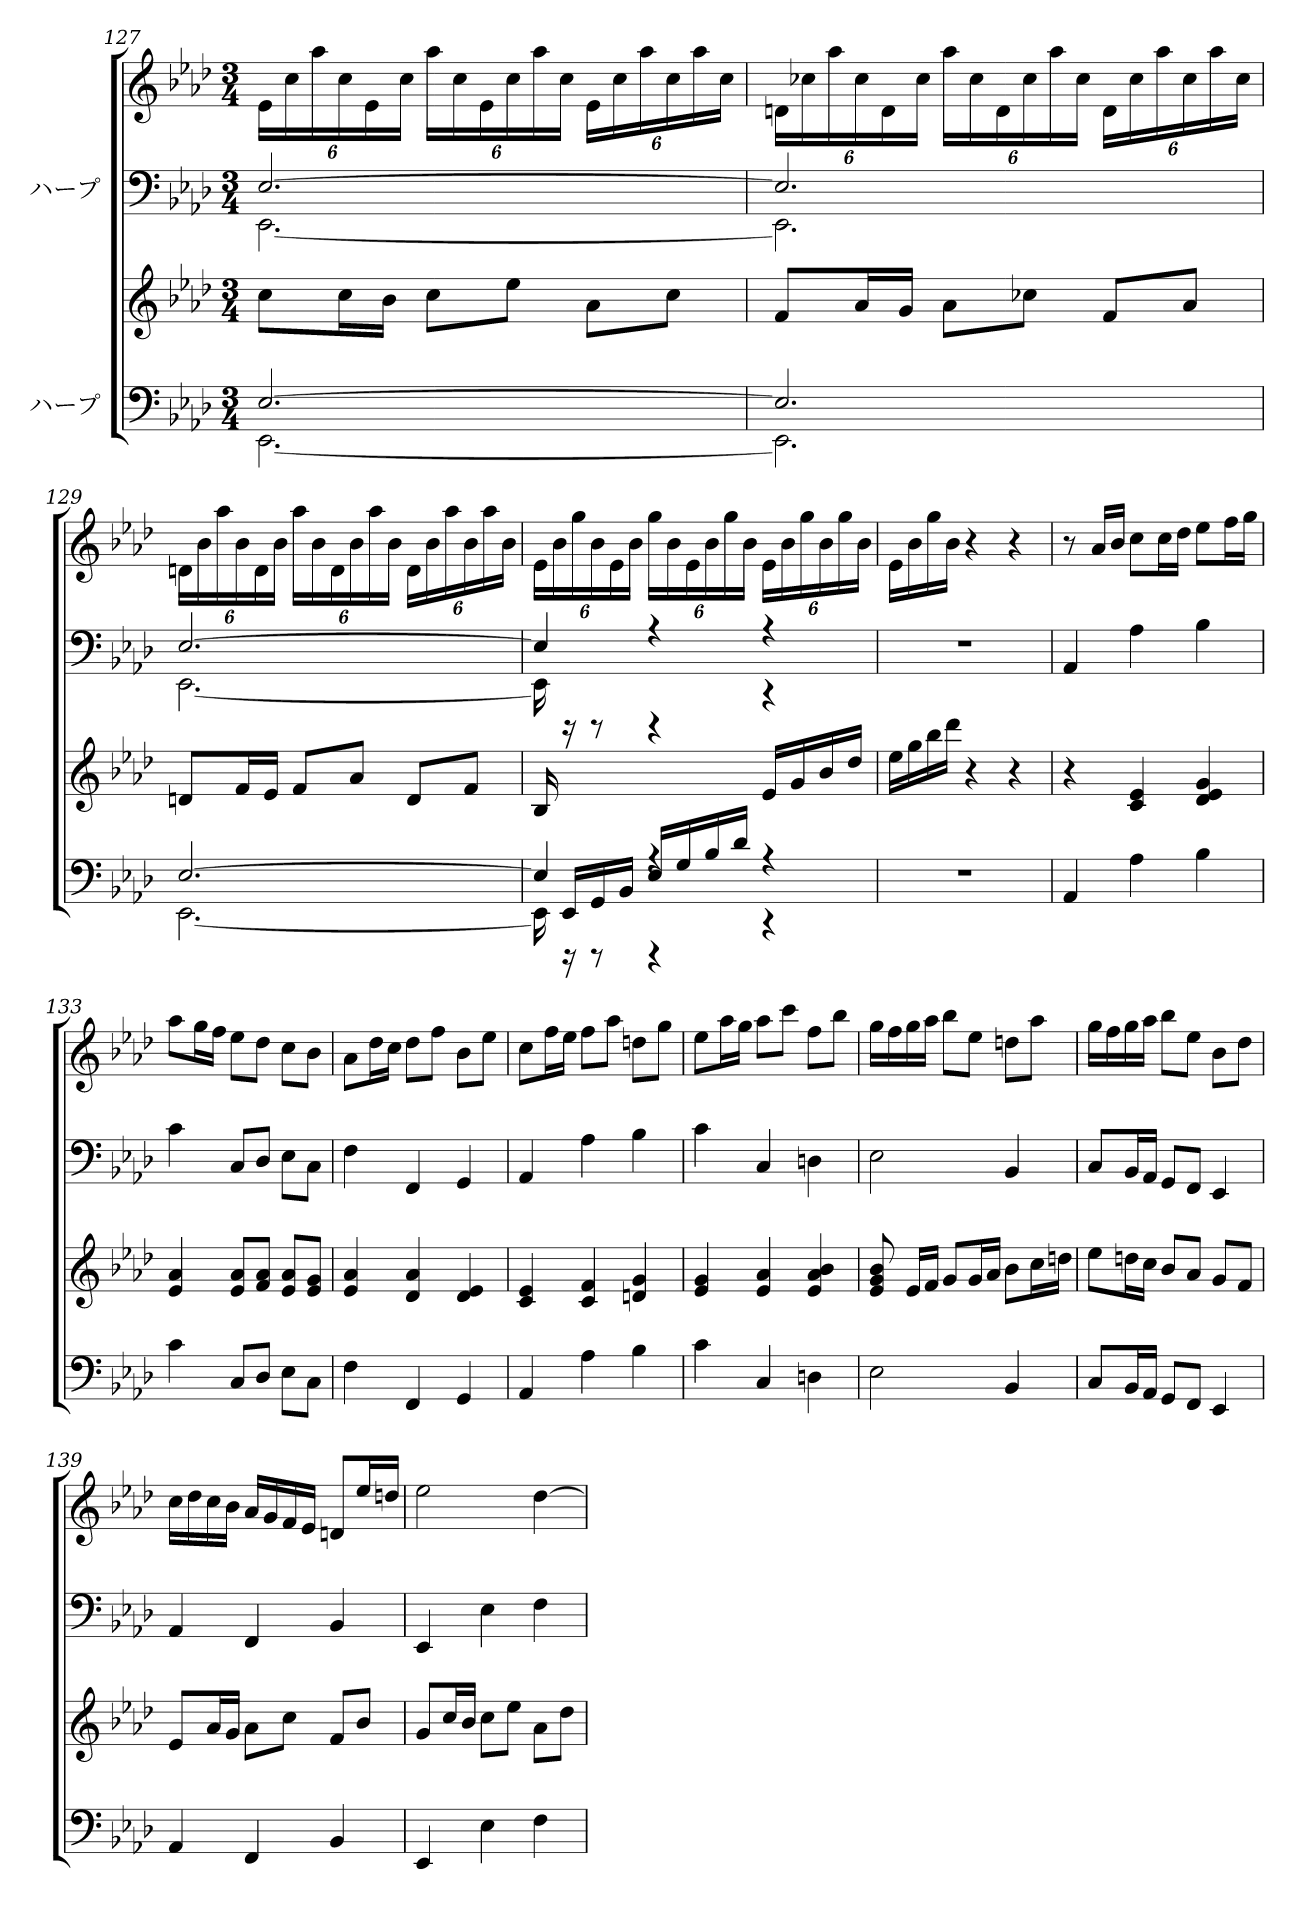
**kern	**kern	**kern	**kern
*part2	*part2	*part1	*part1
*staff4	*staff3	*staff2	*staff1
*I"ハープ	*	*I"ハープ	*
!!LO:LB:g=z
*clefF4	*clefG2	*clefF4	*clefG2
*k[b-e-a-d-]	*k[b-e-a-d-]	*k[b-e-a-d-]	*k[b-e-a-d-]
*M3/4	*M3/4	*M3/4	*M3/4
=127	=127	=127	=127
*^	*	*^	*
*	*	*	*	*	*Xbrackettup
[2.E-/	[2.EE-\	8cc\L	[2.E-/	[2.EE-\	24e-\LL
.	.	.	.	.	24cc\
.	.	.	.	.	24aa-\
.	.	16cc\L	.	.	24cc\
.	.	.	.	.	24e-\
.	.	16b-\JJ	.	.	.
.	.	.	.	.	24cc\JJ
.	.	8cc\L	.	.	24aa-\LL
.	.	.	.	.	24cc\
.	.	.	.	.	24e-\
.	.	8ee-\J	.	.	24cc\
.	.	.	.	.	24aa-\
.	.	.	.	.	24cc\JJ
.	.	8a-\L	.	.	24e-\LL
.	.	.	.	.	24cc\
.	.	.	.	.	24aa-\
.	.	8cc\J	.	.	24cc\
.	.	.	.	.	24aa-\
.	.	.	.	.	24cc\JJ
=128	=128	=128	=128	=128	=128
2.E-/]	2.EE-\]	8f/L	2.E-/]	2.EE-\]	24dn\LL
.	.	.	.	.	24cc-X\
.	.	.	.	.	24aa-\
.	.	16a-/L	.	.	24cc-\
.	.	.	.	.	24d\
.	.	16g/JJ	.	.	.
.	.	.	.	.	24cc-\JJ
.	.	8a-\L	.	.	24aa-\LL
.	.	.	.	.	24cc-\
.	.	.	.	.	24d\
.	.	8cc-X\J	.	.	24cc-\
.	.	.	.	.	24aa-\
.	.	.	.	.	24cc-\JJ
.	.	8f/L	.	.	24d\LL
.	.	.	.	.	24cc-\
.	.	.	.	.	24aa-\
.	.	8a-/J	.	.	24cc-\
.	.	.	.	.	24aa-\
.	.	.	.	.	24cc-\JJ
!!LO:LB:g=z
=129	=129	=129	=129	=129	=129
[2.E-/	[2.EE-\	8dn/L	[2.E-/	[2.EE-\	24dn\LL
.	.	.	.	.	24b-\
.	.	.	.	.	24aa-\
.	.	16f/L	.	.	24b-\
.	.	.	.	.	24d\
.	.	16e-/JJ	.	.	.
.	.	.	.	.	24b-\JJ
.	.	8f/L	.	.	24aa-\LL
.	.	.	.	.	24b-\
.	.	.	.	.	24d\
.	.	8a-/J	.	.	24b-\
.	.	.	.	.	24aa-\
.	.	.	.	.	24b-\JJ
.	.	8d/L	.	.	24d\LL
.	.	.	.	.	24b-\
.	.	.	.	.	24aa-\
.	.	8f/J	.	.	24b-\
.	.	.	.	.	24aa-\
.	.	.	.	.	24b-\JJ
=130	=130	=130	=130	=130	=130
*	*^	*	*	*	*
16ryy	4E-/]	16EE-\]	16B-/	4E-/]	16EE-\]	24e-\LL
.	.	.	.	.	.	24b-\
16EE-/LL	.	16rDDD	4..ryy	.	16rDDD	.
.	.	.	.	.	.	24gg\
16GG/	.	8rDDD	.	.	8rDDD	24b-\
.	.	.	.	.	.	24e-\
16BB-/JJ	.	.	.	.	.	.
.	.	.	.	.	.	24b-\JJ
16E-/LL	4rA	4rDDD	.	4rA	4rDDD	24gg\LL
.	.	.	.	.	.	24b-\
16G/	.	.	.	.	.	.
.	.	.	.	.	.	24e-\
16B-/	.	.	.	.	.	24b-\
.	.	.	.	.	.	24gg\
16d-/JJ	.	.	.	.	.	.
.	.	.	.	.	.	24b-\JJ
4ryy	4r	4r	16e-/LL	4r	4r	24e-\LL
.	.	.	.	.	.	24b-\
.	.	.	16g/	.	.	.
.	.	.	.	.	.	24gg\
.	.	.	16b-/	.	.	24b-\
.	.	.	.	.	.	24gg\
.	.	.	16dd-/JJ	.	.	.
.	.	.	.	.	.	24b-\JJ
*v	*v	*v	*	*v	*v	*
!!LO:PB:g=z
=131	=131	=131	=131
2.r	16ee-\LL	2.r	16e-\LL
.	16gg\	.	16b-\
.	16bb-\	.	16gg\
.	16ddd-\JJ	.	16b-\JJ
.	4r	.	4r
.	4r	.	4r
=132	=132	=132	=132
4AA-/	4r	4AA-/	8r
.	.	.	16a-/LL
.	.	.	16b-/JJ
4A-\	4c/ 4e-/	4A-\	8cc\L
.	.	.	16cc\L
.	.	.	16dd-\JJ
4B-\	4d-/ 4e-/ 4g/	4B-\	8ee-\L
.	.	.	16ff\L
.	.	.	16gg\JJ
=133	=133	=133	=133
4c\	4e-/ 4a-/	4c\	8aa-\L
.	.	.	16gg\L
.	.	.	16ff\JJ
8C/L	8e-/ 8a-/L	8C/L	8ee-\L
8D-/J	8f/ 8a-/J	8D-/J	8dd-\J
8E-\L	8e-/ 8a-/L	8E-\L	8cc\L
8C\J	8e-/ 8g/J	8C\J	8b-\J
=134	=134	=134	=134
4F\	4e-/ 4a-/	4F\	8a-\L
.	.	.	16dd-\L
.	.	.	16cc\JJ
4FF/	4d-/ 4a-/	4FF/	8dd-\L
.	.	.	8ff\J
4GG/	4d-/ 4e-/	4GG/	8b-\L
.	.	.	8ee-\J
=135	=135	=135	=135
4AA-/	4c/ 4e-/	4AA-/	8cc\L
.	.	.	16ff\L
.	.	.	16ee-\JJ
4A-\	4c/ 4f/	4A-\	8ff\L
.	.	.	8aa-\J
4B-\	4dn/ 4g/	4B-\	8ddn\L
.	.	.	8gg\J
!!LO:LB:g=z
=136	=136	=136	=136
4c\	4e-/ 4g/	4c\	8ee-\L
.	.	.	16aa-\L
.	.	.	16gg\JJ
4C/	4e-/ 4a-/	4C/	8aa-\L
.	.	.	8ccc\J
4Dn\	4e-/ 4a-/ 4b-/	4Dn\	8ff\L
.	.	.	8bb-\J
=137	=137	=137	=137
2E-\	8e-/ 8g/ 8b-/	2E-\	16gg\LL
.	.	.	16ff\
.	16e-/LL	.	16gg\
.	16f/JJ	.	16aa-\JJ
.	8g/L	.	8bb-\L
.	16g/L	.	8ee-\J
.	16a-/JJ	.	.
4BB-/	8b-\L	4BB-/	8ddn\L
.	16cc\L	.	8aa-\J
.	16ddn\JJ	.	.
=138	=138	=138	=138
8C/L	8ee-\L	8C/L	16gg\LL
.	.	.	16ff\
16BB-/L	16ddn\L	16BB-/L	16gg\
16AA-/JJ	16cc\JJ	16AA-/JJ	16aa-\JJ
8GG/L	8b-/L	8GG/L	8bb-\L
8FF/J	8a-/J	8FF/J	8ee-\J
4EE-/	8g/L	4EE-/	8b-\L
.	8f/J	.	8dd-\J
=139	=139	=139	=139
4AA-/	8e-/L	4AA-/	16cc\LL
.	.	.	16dd-\
.	16a-/L	.	16cc\
.	16g/JJ	.	16b-\JJ
4FF/	8a-\L	4FF/	16a-/LL
.	.	.	16g/
.	8cc\J	.	16f/
.	.	.	16e-/JJ
4BB-/	8f/L	4BB-/	8dn/L
.	8b-/J	.	16ee-/L
.	.	.	16ddn/JJ
!!LO:LB:g=z
=140	=140	=140	=140
4EE-/	8g/L	4EE-/	2ee-\
.	16cc/L	.	.
.	16b-/JJ	.	.
4E-\	8cc\L	4E-\	.
.	8ee-\J	.	.
4F\	8a-\L	4F\	[4dd-\
.	8dd-\J	.	.
=	=	=	=
*-	*-	*-	*-
